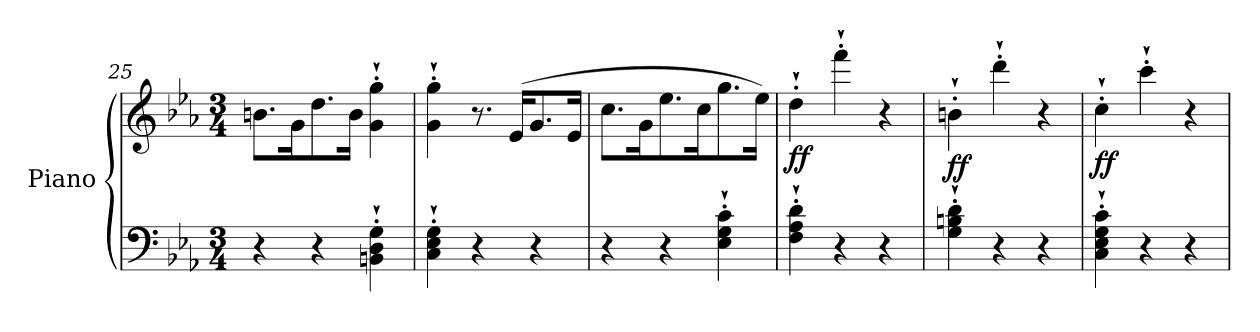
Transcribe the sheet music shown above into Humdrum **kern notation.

**kern	**kern	**dynam
*part1	*part1	*part1
*staff2	*staff1	*staff1/2
*I"Piano	*	*
*I'Pno	*	*
*clefF4	*clefG2	*
*k[b-e-a-]	*k[b-e-a-]	*
*M3/4	*M3/4	*
=25	=25	=25
4r	8.bn\L	.
.	16g\K	.
4r	8.dd\	.
.	16b\Jk	.
4BBn\'` 4D\'` 4G\'`	4g\'` 4gg\'`	.
=26	=26	=26
4C\'` 4E-\'` 4G\'`	4g\'` 4gg\'`	.
4r	8.r	.
.	(16e-/KL	.
4r	8.g/	.
.	16e-/Jk	.
=27	=27	=27
4r	8.cc\L	.
.	16g\K	.
4r	8.ee-\	.
.	16cc\K	.
4E-\'` 4G\'` 4c\'`	8.gg\	.
.	16ee-\Jk)	.
!!LO:LB:g=z
=28	=28	=28
!	!	!LO:DY:b
4F\'` 4A-\'` 4d\'`	4dd'`\	ff
4r	4fff'`\	.
4r	4r	.
=29	=29	=29
!	!	!LO:DY:b
4G\'` 4Bn\'` 4d\'`	4bn'`\	ff
4r	4ddd'`\	.
4r	4r	.
=30	=30	=30
!	!	!LO:DY:b
4C\'` 4E-\'` 4G\'` 4c\'`	4cc'`\	ff
4r	4ccc'`\	.
4r	4r	.
=	=	=
*-	*-	*-
